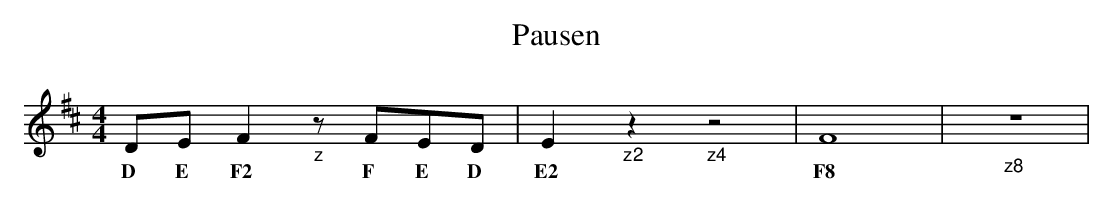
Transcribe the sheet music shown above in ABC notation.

X:1
T:Pausen
M:4/4
L:1/8
K:D
DEF2 "_z"zFED|E2"_z2"z2"_z4"z4|F8|"@20,-24z8"z8|
w:D E F2 F E D E2 F8
